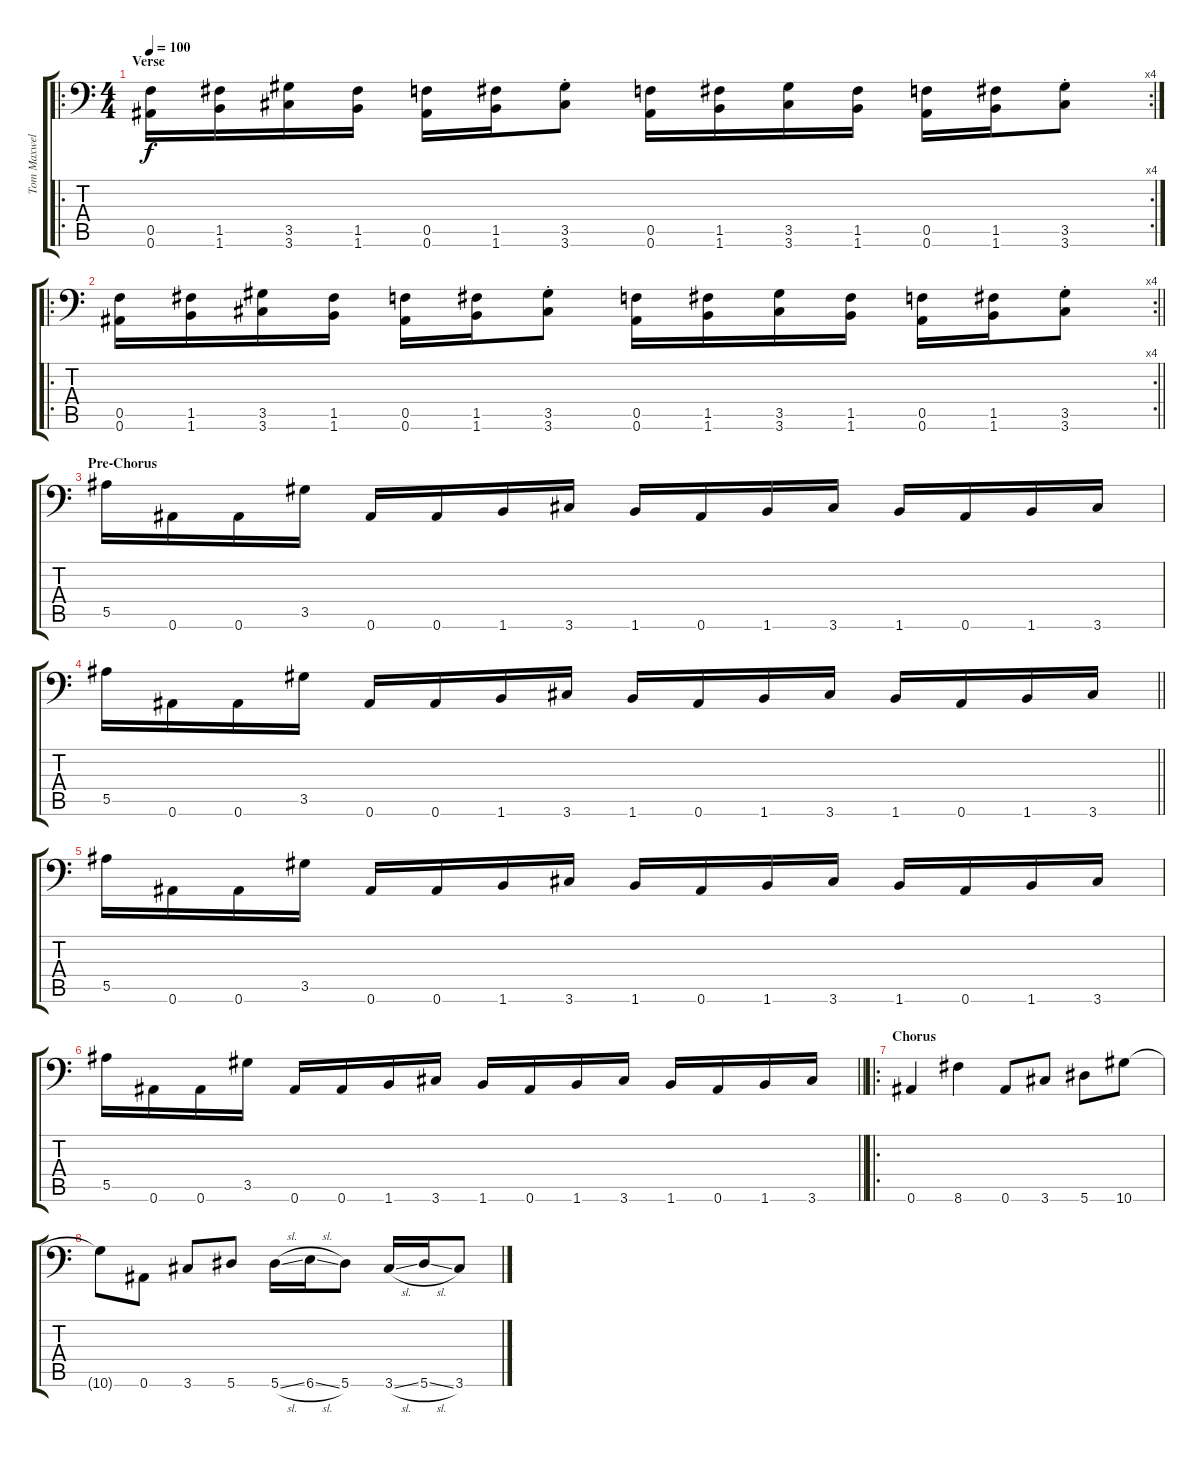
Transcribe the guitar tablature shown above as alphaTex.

\track ("Tom Maxwell" "Tom Maxwel") {instrument distortionguitar}
\staff {score tabs}
\tuning (C4 G3 Eb3 Bb2 F2 Bb1) {hide}
\ro
\rc 4
\ts (4 4)
\section ("" "Verse")
\tempo 100
\clef f4
\ks c
(0.5 0.6).16{dy f} (1.5 1.6).16 (3.5 3.6).16 (1.5 1.6).16 (0.5 0.6).16 (1.5 1.6).16 (3.5{st} 3.6).8 (0.5 0.6).16 (1.5 1.6).16 (3.5 3.6).16 (1.5 1.6).16 (0.5 0.6).16 (1.5 1.6).16 (3.5{st} 3.6).8 |
\ro
\rc 4
\barLineRight lightlight
(0.5 0.6).16 (1.5 1.6).16 (3.5 3.6).16 (1.5 1.6).16 (0.5 0.6).16 (1.5 1.6).16 (3.5{st} 3.6).8 (0.5 0.6).16 (1.5 1.6).16 (3.5 3.6).16 (1.5 1.6).16 (0.5 0.6).16 (1.5 1.6).16 (3.5{st} 3.6).8 |
\section ("" "Pre-Chorus")
5.5.16 0.6.16 0.6.16 3.5.16 0.6.16 0.6.16 1.6.16 3.6.16 1.6.16 0.6.16 1.6.16 3.6.16 1.6.16 0.6.16 1.6.16 3.6.16 |
\barLineRight lightlight
5.5.16 0.6.16 0.6.16 3.5.16 0.6.16 0.6.16 1.6.16 3.6.16 1.6.16 0.6.16 1.6.16 3.6.16 1.6.16 0.6.16 1.6.16 3.6.16 |
5.5.16 0.6.16 0.6.16 3.5.16 0.6.16 0.6.16 1.6.16 3.6.16 1.6.16 0.6.16 1.6.16 3.6.16 1.6.16 0.6.16 1.6.16 3.6.16 |
\barLineRight lightlight
5.5.16 0.6.16 0.6.16 3.5.16 0.6.16 0.6.16 1.6.16 3.6.16 1.6.16 0.6.16 1.6.16 3.6.16 1.6.16 0.6.16 1.6.16 3.6.16 |
\ro
\section ("" "Chorus")
0.6.4 8.6.4 0.6.8 3.6.8 5.6.8 10.6.8 |
10.6{t}.8 0.6.8 3.6.8 5.6.8 5.6{sl}.16 6.6{sl}.16 5.6.8 3.6{sl}.16 5.6{sl}.16 3.6.8
